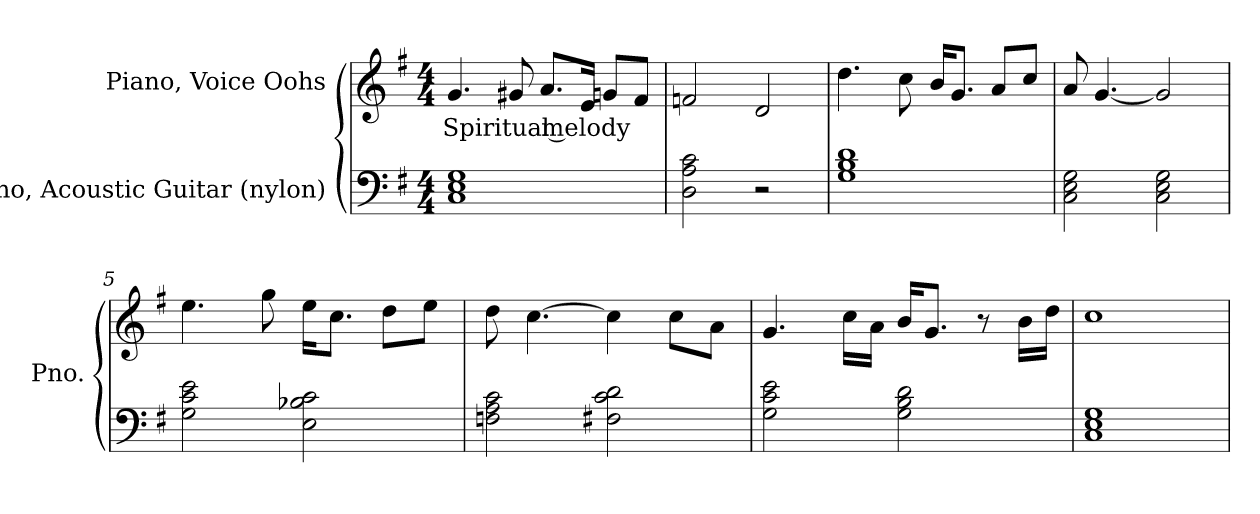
**kern	**kern	**text
*part2	*part1	*part1
*staff2	*staff1	*staff1
*I"Piano, Acoustic Guitar (nylon)	*I"Piano, Voice Oohs	*
*I'Pno.	*I'Pno.	*
*clefF4	*clefG2	*
*k[f#]	*k[f#]	*
*M4/4	*M4/4	*
*MM51	*MM51	*
=1	=1	=1
!	!	!LO:LY:b
1C 1E 1G	4.g/	Spiritual melody
.	8g#X/	.
.	8.a/L	.
.	16e/Jk	.
.	8gn/L	.
.	8f#/J	.
=2	=2	=2
2D\ 2A\ 2c\	2fn/	.
2r	2d/	.
=3	=3	=3
1G 1B 1d	4.dd\	.
.	8cc\	.
.	16b/KL	.
.	8.g/J	.
.	8a/L	.
.	8cc/J	.
!!LO:LB:g=z
=4	=4	=4
2C\ 2E\ 2G\	8a/	.
.	[4.g/	.
2C\ 2E\ 2G\	2g/]	.
=5	=5	=5
2G\ 2c\ 2e\	4.ee\	.
.	8gg\	.
2E\ 2B-X\ 2c\	16ee\KL	.
.	8.cc\J	.
.	8dd\L	.
.	8ee\J	.
=6	=6	=6
2Fn\ 2A\ 2c\	8dd\	.
.	[4.cc\	.
2F#X\ 2c\ 2d\	4cc\]	.
.	8cc\L	.
.	8a\J	.
=7	=7	=7
2G\ 2c\ 2e\	4.g/	.
.	16cc\LL	.
.	16a\JJ	.
2G\ 2B\ 2d\	16b/KL	.
.	8.g/J	.
.	8r	.
.	16b\LL	.
.	16dd\JJ	.
=8	=8	=8
1C 1E 1G	1cc	.
=	=	=
*-	*-	*-
